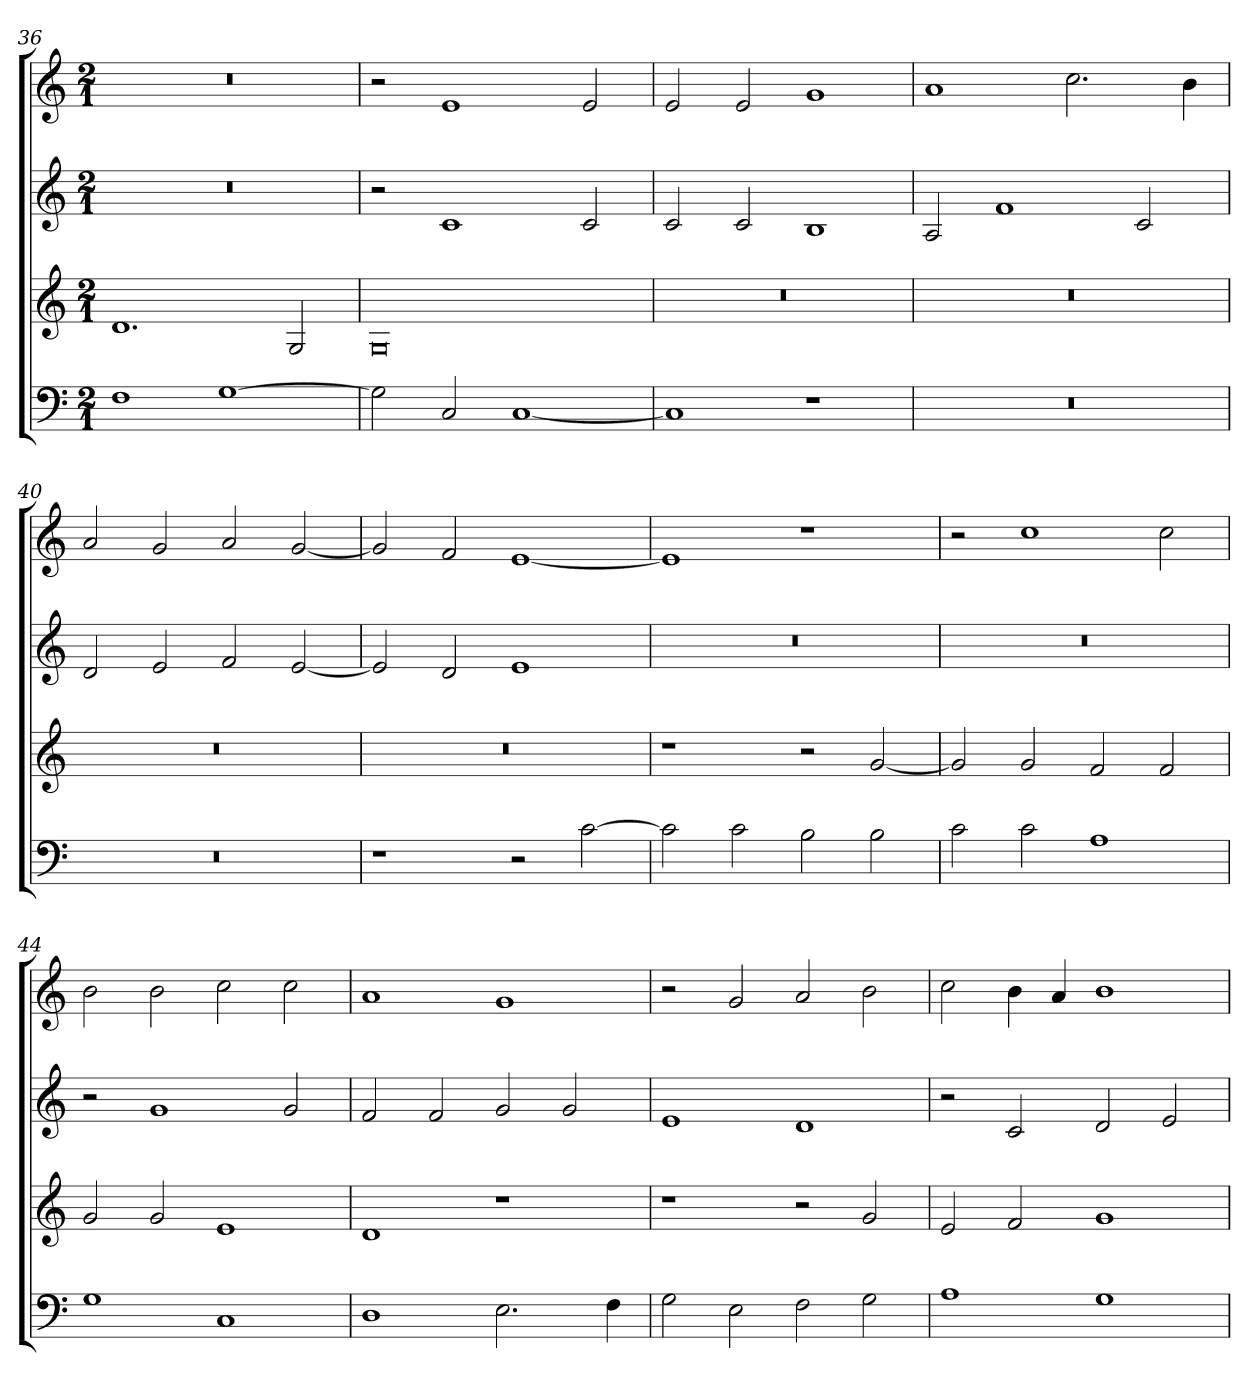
**kern	**kern	**kern	**kern
*part4	*part3	*part2	*part1
*staff4	*staff3	*staff2	*staff1
*clefF4	*clefG2	*clefG2	*clefG2
*M2/1	*M2/1	*M2/1	*M2/1
=36	=36	=36	=36
1F	1.d	0r	0r
[1G	.	.	.
.	2G	.	.
=37	=37	=37	=37
2G]	0G	2r	2r
2C	.	1c	1e
[1C	.	.	.
.	.	2c	2e
=38	=38	=38	=38
1C]	0r	2c	2e
.	.	2c	2e
1r	.	1B	1g
=39	=39	=39	=39
0r	0r	2A	1a
.	.	1f	.
.	.	.	2.cc
.	.	2c	.
.	.	.	4b
=40	=40	=40	=40
0r	0r	2d	2a
.	.	2e	2g
.	.	2f	2a
.	.	[2e	[2g
=41	=41	=41	=41
1r	0r	2e]	2g]
.	.	2d	2f
2r	.	1e	[1e
[2c	.	.	.
=42	=42	=42	=42
2c]	1r	0r	1e]
2c	.	.	.
2B	2r	.	1r
2B	[2g	.	.
=43	=43	=43	=43
2c	2g]	0r	2r
2c	2g	.	1cc
1A	2f	.	.
.	2f	.	2cc
=44	=44	=44	=44
1G	2g	2r	2b
.	2g	1g	2b
1C	1e	.	2cc
.	.	2g	2cc
=45	=45	=45	=45
1D	1d	2f	1a
.	.	2f	.
2.E	1r	2g	1g
.	.	2g	.
4F	.	.	.
=46	=46	=46	=46
2G	1r	1e	2r
2E	.	.	2g
2F	2r	1d	2a
2G	2g	.	2b
=47	=47	=47	=47
1A	2e	2r	2cc
.	2f	2c	4b
.	.	.	4a
1G	1g	2d	1b
.	.	2e	.
=	=	=	=
*-	*-	*-	*-
